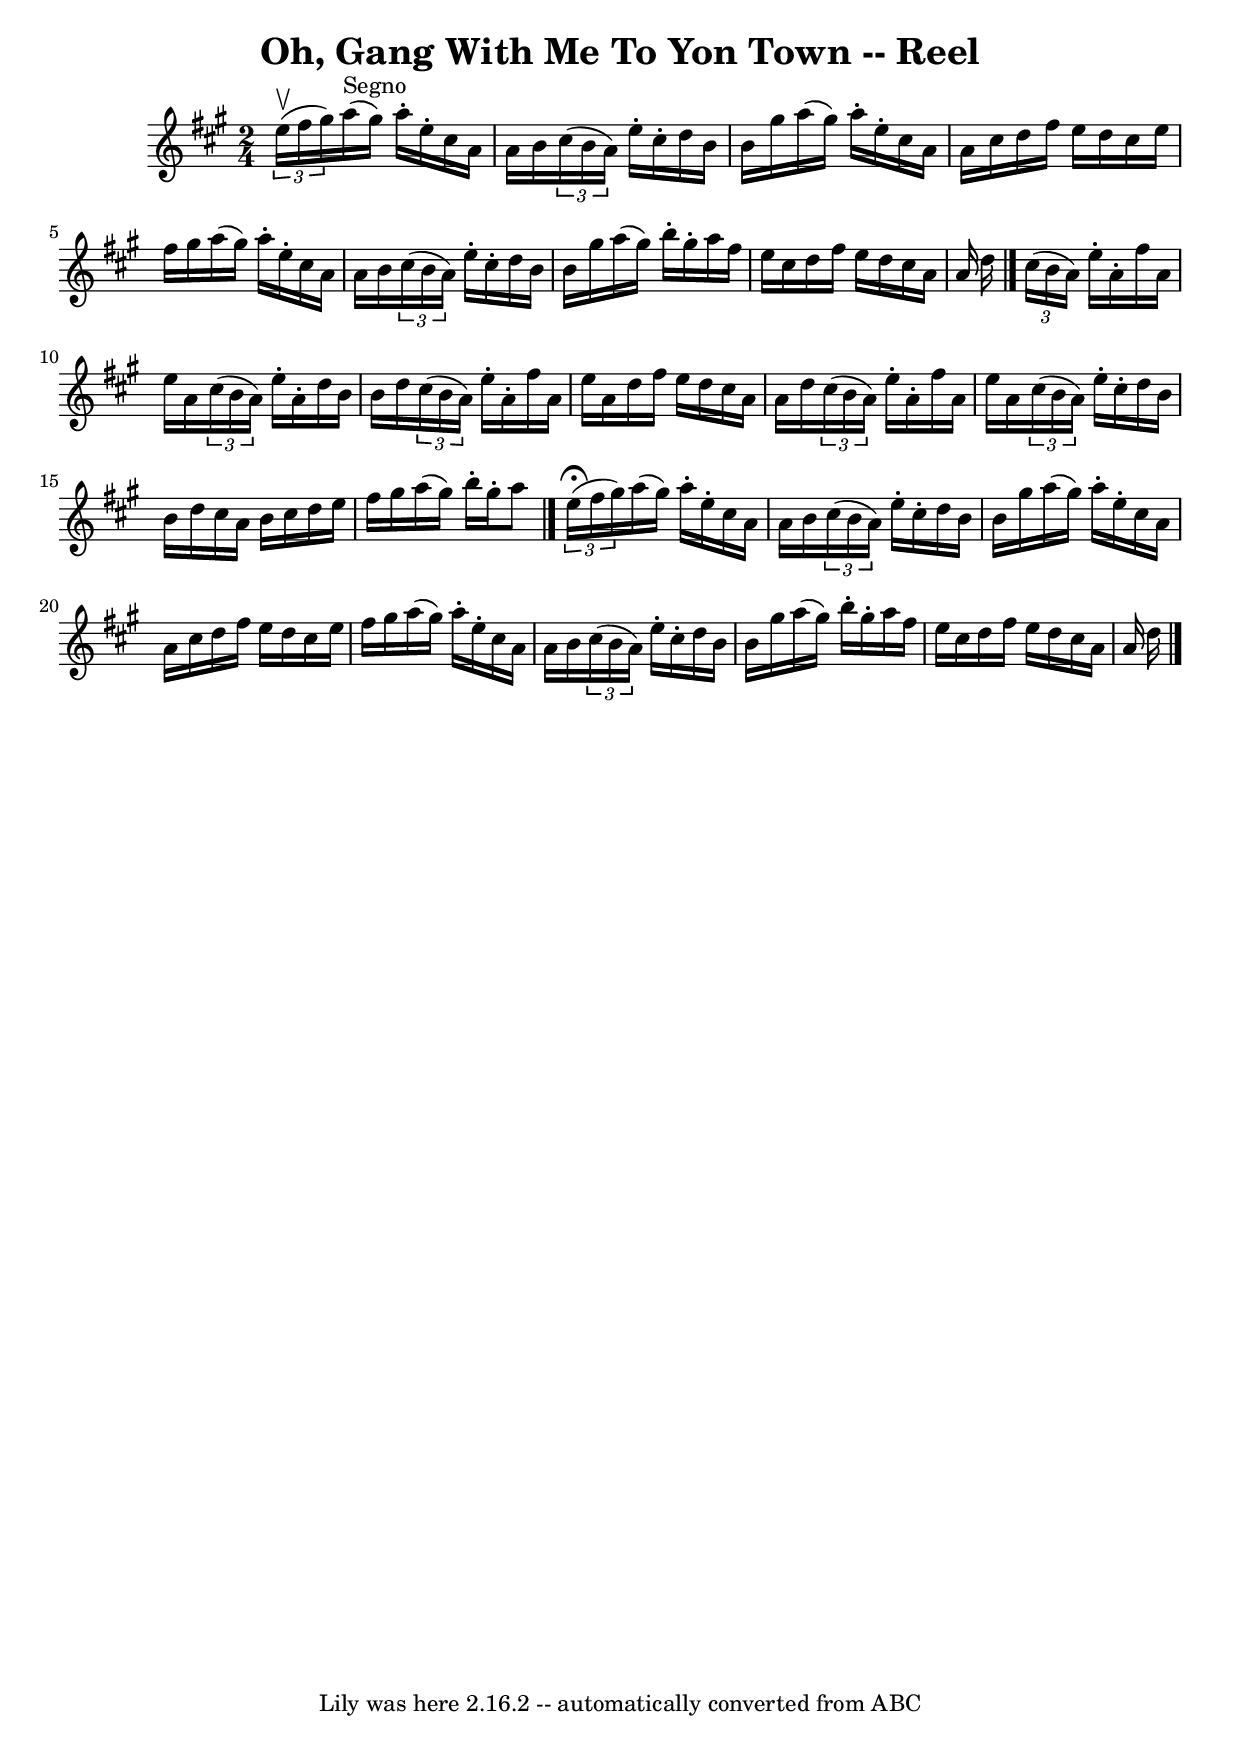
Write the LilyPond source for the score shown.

\version "2.16.2"
\include "Mammoth.ily"
\header {
  %% book = "Ryan's Mammoth Collection"
  crossRefNumber = "1"
  footnotes = ""
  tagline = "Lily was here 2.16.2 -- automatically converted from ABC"
  title = "Oh, Gang With Me To Yon Town -- Reel"

}
voicedefault =  {


  \time 2/4 
  \key a \major
  \times 2/3 { e''16^\upbow(fis''16 gis''16  
	       -) 
	     }   |
  a''16^"Segno"(gis''16) a''16 -. e''16 -. cis''16 
  a'16 a'16 b'16  |
  \times 2/3 { cis''16 (b'16 a'16) 

	     } e''16 -. cis''16 -. d''16 b'16 b'16 gis''16  |
  a''16 
  (gis''16) a''16 -. e''16 -. cis''16 a'16 a'16 cis''16  
  |
  d''16 fis''16 e''16 d''16 cis''16 e''16 fis''16    
  gis''16  |
  a''16 (gis''16) a''16 -. e''16 -. cis''16    
  a'16 a'16 b'16  |
  \times 2/3 { cis''16 (b'16 a'16) 
	     }  
  e''16 -. cis''16 -. d''16 b'16 b'16 gis''16  |
  a''16 (
  gis''16) b''16 -. gis''16 -. a''16 fis''16 e''16 cis''16  
  |
  d''16 fis''16 e''16 d''16 cis''16 a'16 a'16    
  d''16  \bar "|."     \times 2/3 { cis''16 (b'16 a'16) 
				  } e''16 -.   
  a'16 -. fis''16 a'16 e''16 a'16  |
  \times 2/3 { cis''16 (
	       b'16 a'16) 
	     } e''16 -. a'16 -. d''16 b'16 b'16 d''16  
  |
  \times 2/3 { cis''16 (b'16 a'16) 
	     } e''16 -. a'16 -.   
  fis''16 a'16 e''16 a'16  |
  d''16 fis''16 e''16 d''16 
  cis''16 a'16 a'16 d''16  |
  \times 2/3 { cis''16 (
	       b'16 a'16) 
	     } e''16 -. a'16 -. fis''16 a'16 e''16 a'16  
  |
  \times 2/3 { cis''16 (b'16 a'16) 
	     } e''16 -. cis''16 
  -. d''16 b'16 b'16 d''16  |
  cis''16 a'16 b'16    
  cis''16 d''16 e''16 fis''16 gis''16  |
  a''16 (gis''16  
  -) b''16 -. gis''16 -. a''8    \bar "|."     \times 2/3 { e''16 
							   ^\fermata(fis''16 gis''16) 
							  } |
  a''16 (gis''16) a''16 
  -. e''16 -. cis''16 a'16 a'16 b'16  |
  \times 2/3 {   
    cis''16 (b'16 a'16) 
  } e''16 -. cis''16 -. d''16 b'16 b'16  
  gis''16  |
  a''16 (gis''16) a''16 -. e''16 -. cis''16    
  a'16 a'16 cis''16  |
  d''16 fis''16 e''16 d''16    
  cis''16 e''16 fis''16 gis''16  |
  a''16 (gis''16)   
  a''16 -. e''16 -. cis''16 a'16 a'16 b'16  |
  \times 2/3 {  
    cis''16 (b'16 a'16) 
  } e''16 -. cis''16 -. d''16 b'16 b'16 
  gis''16  |
  a''16 (gis''16) b''16 -. gis''16 -. a''16    
  fis''16 e''16 cis''16  |
  d''16 fis''16 e''16 d''16    
  cis''16 a'16 a'16 d''16    \bar "|."   

}

\score{
  <<

    \context Staff="default"
    {
      \voicedefault 
      
    }

  >>
  \layout {
    
  }
  \midi {
  }

}
